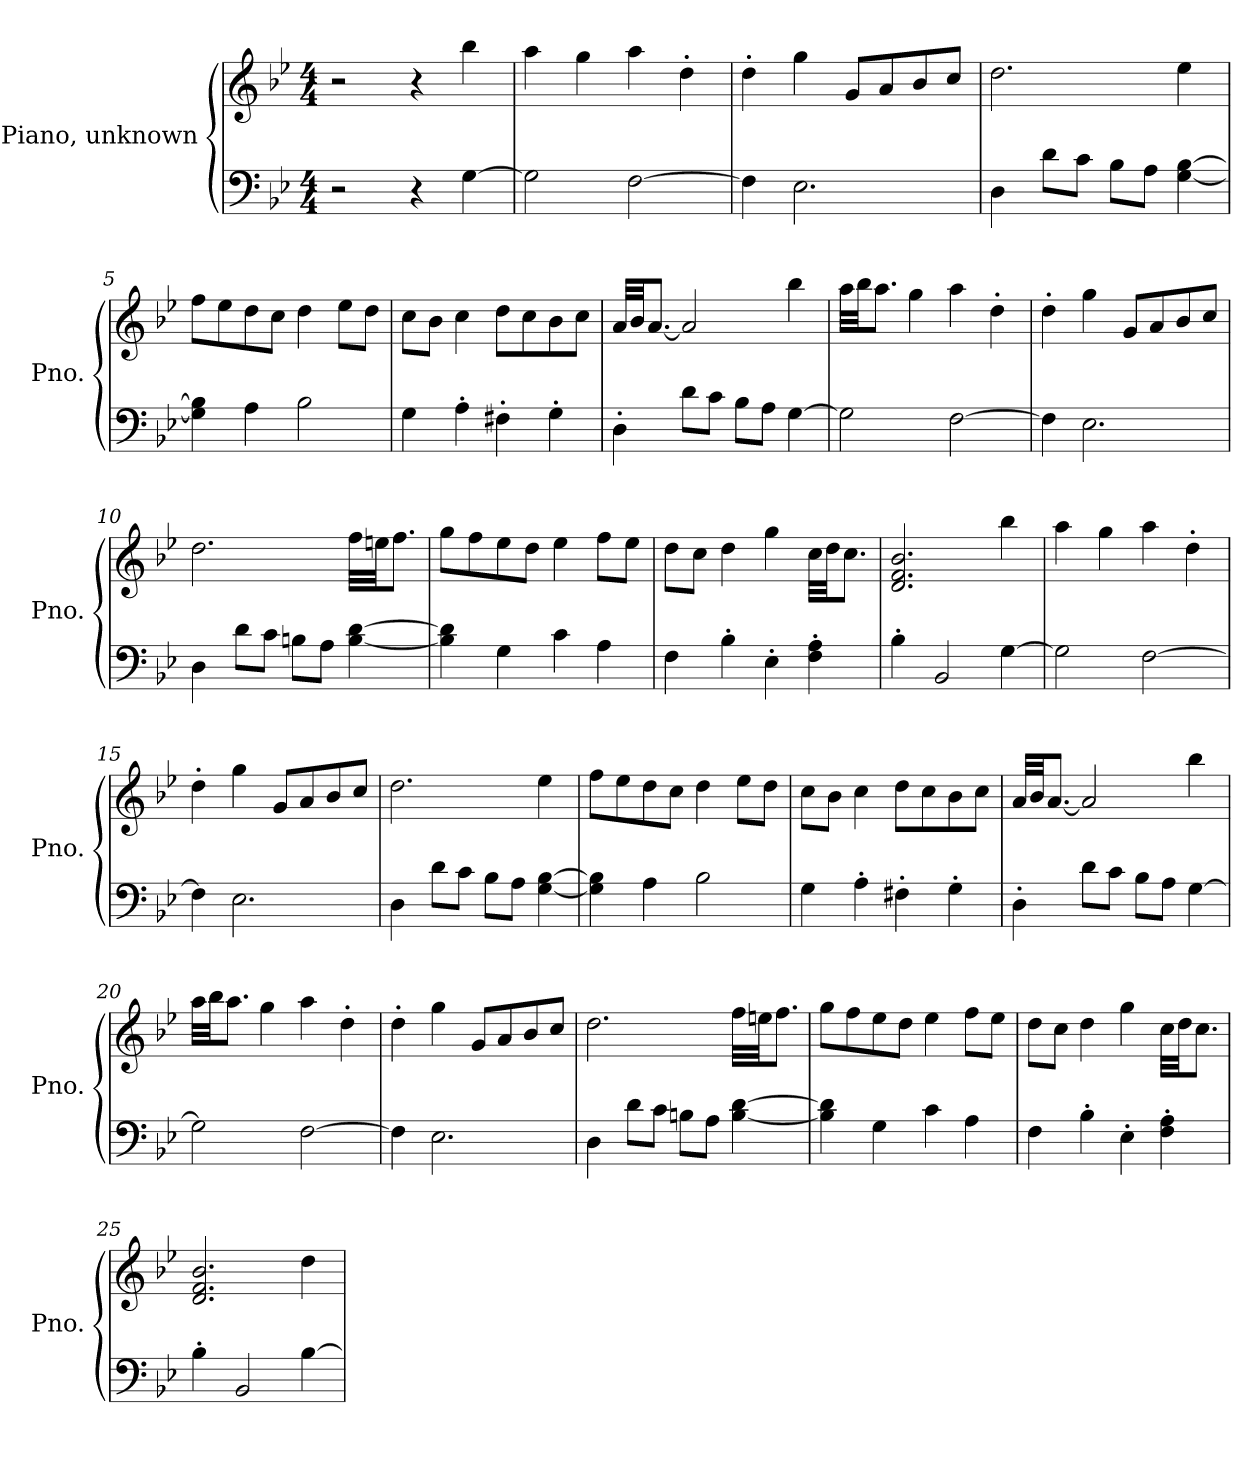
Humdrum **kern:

**kern	**kern
*part1	*part1
*staff2	*staff1
*I"Piano, unknown	*
*I'Pno.	*
*clefF4	*clefG2
*k[b-e-]	*k[b-e-]
*M4/4	*M4/4
*MM120	*MM120
=1	=1
2r	2r
4r	4r
[4G\	4bb-\
=2	=2
2G\]	4aa\
.	4gg\
[2F\	4aa\
.	4dd'\
=3	=3
4F\]	4dd'\
2.E-\	4gg\
.	8g/L
.	8a/
.	8b-/
.	8cc/J
=4	=4
4D\	2.dd\
8d\L	.
8c\J	.
8B-\L	.
8A\J	.
[4G\ [4B-\	4ee-\
=5	=5
4G\] 4B-\]	8ff\L
.	8ee-\
4A\	8dd\
.	8cc\J
2B-\	4dd\
.	8ee-\L
.	8dd\J
=6	=6
4G\	8cc\L
.	8b-\J
4A'\	4cc\
4F#X'\	8dd\L
.	8cc\
4G'\	8b-\
.	8cc\J
!!LO:LB:g=z
=7	=7
4D'\	32a/LLL
.	32b-/JJ
.	[8.a/J
8d\L	2a/]
8c\J	.
8B-\L	.
8A\J	.
[4G\	4bb-\
=8	=8
2G\]	32aa\LLL
.	32bb-\JJ
.	8.aa\J
.	4gg\
[2F\	4aa\
.	4dd'\
=9	=9
4F\]	4dd'\
2.E-\	4gg\
.	8g/L
.	8a/
.	8b-/
.	8cc/J
=10	=10
4D\	2.dd\
8d\L	.
8c\J	.
8Bn\L	.
8A\J	.
[4B\ [4d\	32ff\LLL
.	32een\JJ
.	8.ff\J
=11	=11
4B\] 4d\]	8gg\L
.	8ff\
4G\	8ee-\
.	8dd\J
4c\	4ee-\
4A\	8ff\L
.	8ee-\J
!!LO:LB:g=z
=12	=12
4F\	8dd\L
.	8cc\J
4B-'\	4dd\
4E-'\	4gg\
4F\' 4A\'	32cc\LLL
.	32dd\JJ
.	8.cc\J
=13	=13
4B-'\	2.d/ 2.f/ 2.b-/
2BB-/	.
[4G\	4bb-\
=14	=14
2G\]	4aa\
.	4gg\
[2F\	4aa\
.	4dd'\
=15	=15
4F\]	4dd'\
2.E-\	4gg\
.	8g/L
.	8a/
.	8b-/
.	8cc/J
=16	=16
4D\	2.dd\
8d\L	.
8c\J	.
8B-\L	.
8A\J	.
[4G\ [4B-\	4ee-\
=17	=17
4G\] 4B-\]	8ff\L
.	8ee-\
4A\	8dd\
.	8cc\J
2B-\	4dd\
.	8ee-\L
.	8dd\J
!!LO:LB:g=z
=18	=18
4G\	8cc\L
.	8b-\J
4A'\	4cc\
4F#X'\	8dd\L
.	8cc\
4G'\	8b-\
.	8cc\J
=19	=19
4D'\	32a/LLL
.	32b-/JJ
.	[8.a/J
8d\L	2a/]
8c\J	.
8B-\L	.
8A\J	.
[4G\	4bb-\
=20	=20
2G\]	32aa\LLL
.	32bb-\JJ
.	8.aa\J
.	4gg\
[2F\	4aa\
.	4dd'\
=21	=21
4F\]	4dd'\
2.E-\	4gg\
.	8g/L
.	8a/
.	8b-/
.	8cc/J
=22	=22
4D\	2.dd\
8d\L	.
8c\J	.
8Bn\L	.
8A\J	.
[4B\ [4d\	32ff\LLL
.	32een\JJ
.	8.ff\J
!!LO:LB:g=z
=23	=23
4B\] 4d\]	8gg\L
.	8ff\
4G\	8ee-\
.	8dd\J
4c\	4ee-\
4A\	8ff\L
.	8ee-\J
=24	=24
4F\	8dd\L
.	8cc\J
4B-'\	4dd\
4E-'\	4gg\
4F\' 4A\'	32cc\LLL
.	32dd\JJ
.	8.cc\J
=25	=25
4B-'\	2.d/ 2.f/ 2.b-/
2BB-/	.
[4B-\	4dd\
=	=
*-	*-
